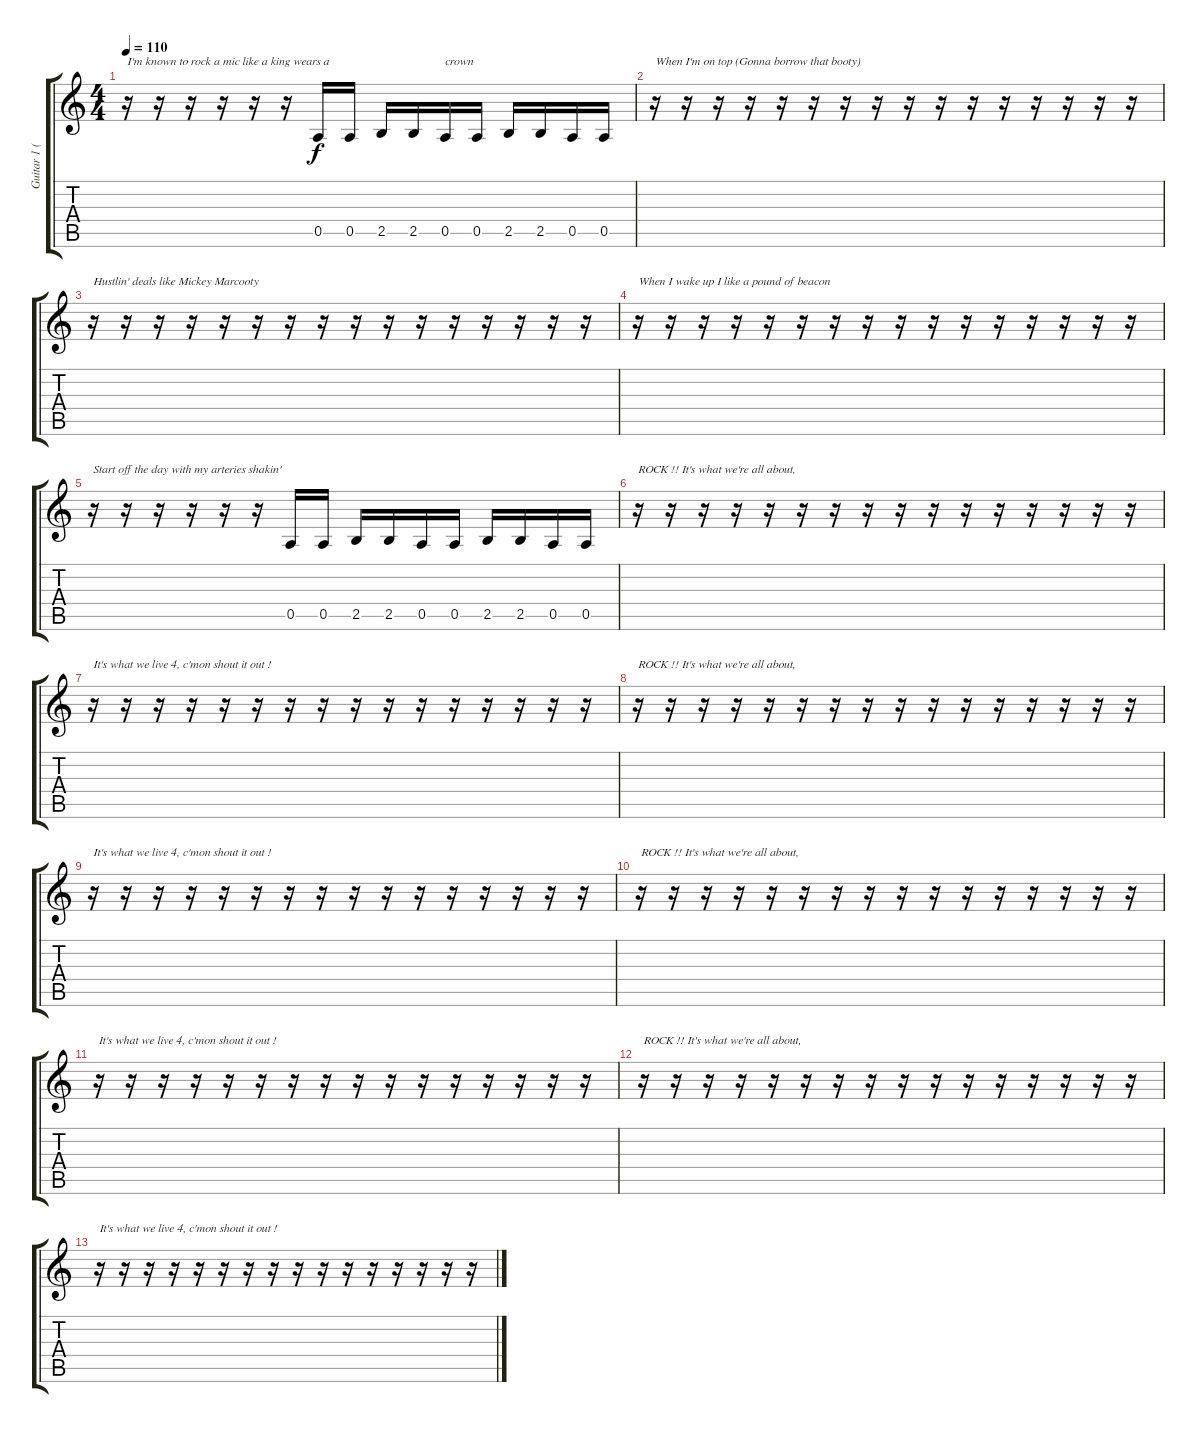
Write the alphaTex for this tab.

\track ("Guitar 1 (Solo)" "Guitar 1 (") {instrument distortionguitar}
\staff {score tabs}
\tuning (E4 B3 G3 D3 A2 E2) {hide}
\ts (4 4)
\tempo 110
\clef g2
\ks c
r.16{txt "I'm known to rock a mic like a king wears a" dy f} r.16 r.16 r.16 r.16 r.16 0.5.16 0.5.16 2.5.16 2.5.16 0.5.16{txt "crown"} 0.5.16 2.5.16 2.5.16 0.5.16 0.5.16 |
r.16{txt "When I'm on top (Gonna borrow that booty)"} r.16 r.16 r.16 r.16 r.16 r.16 r.16 r.16 r.16 r.16 r.16 r.16 r.16 r.16 r.16 |
r.16{txt "Hustlin' deals like Mickey Marcooty"} r.16 r.16 r.16 r.16 r.16 r.16 r.16 r.16 r.16 r.16 r.16 r.16 r.16 r.16 r.16 |
r.16{txt "When I wake up I like a pound of beacon"} r.16 r.16 r.16 r.16 r.16 r.16 r.16 r.16 r.16 r.16 r.16 r.16 r.16 r.16 r.16 |
r.16{txt "Start off the day with my arteries shakin'"} r.16 r.16 r.16 r.16 r.16 0.5.16 0.5.16 2.5.16 2.5.16 0.5.16 0.5.16 2.5.16 2.5.16 0.5.16 0.5.16 |
r.16{txt "ROCK !! It's what we're all about, "} r.16 r.16 r.16 r.16 r.16 r.16 r.16 r.16 r.16 r.16 r.16 r.16 r.16 r.16 r.16 |
r.16{txt "It's what we live 4, c'mon shout it out !"} r.16 r.16 r.16 r.16 r.16 r.16 r.16 r.16 r.16 r.16 r.16 r.16 r.16 r.16 r.16 |
r.16{txt "ROCK !! It's what we're all about, "} r.16 r.16 r.16 r.16 r.16 r.16 r.16 r.16 r.16 r.16 r.16 r.16 r.16 r.16 r.16 |
r.16{txt "It's what we live 4, c'mon shout it out !"} r.16 r.16 r.16 r.16 r.16 r.16 r.16 r.16 r.16 r.16 r.16 r.16 r.16 r.16 r.16 |
r.16{txt "ROCK !! It's what we're all about, "} r.16 r.16 r.16 r.16 r.16 r.16 r.16 r.16 r.16 r.16 r.16 r.16 r.16 r.16 r.16 |
r.16{txt "It's what we live 4, c'mon shout it out !"} r.16 r.16 r.16 r.16 r.16 r.16 r.16 r.16 r.16 r.16 r.16 r.16 r.16 r.16 r.16 |
r.16{txt "ROCK !! It's what we're all about, "} r.16 r.16 r.16 r.16 r.16 r.16 r.16 r.16 r.16 r.16 r.16 r.16 r.16 r.16 r.16 |
r.16{txt "It's what we live 4, c'mon shout it out !"} r.16 r.16 r.16 r.16 r.16 r.16 r.16 r.16 r.16 r.16 r.16 r.16 r.16 r.16 r.16
